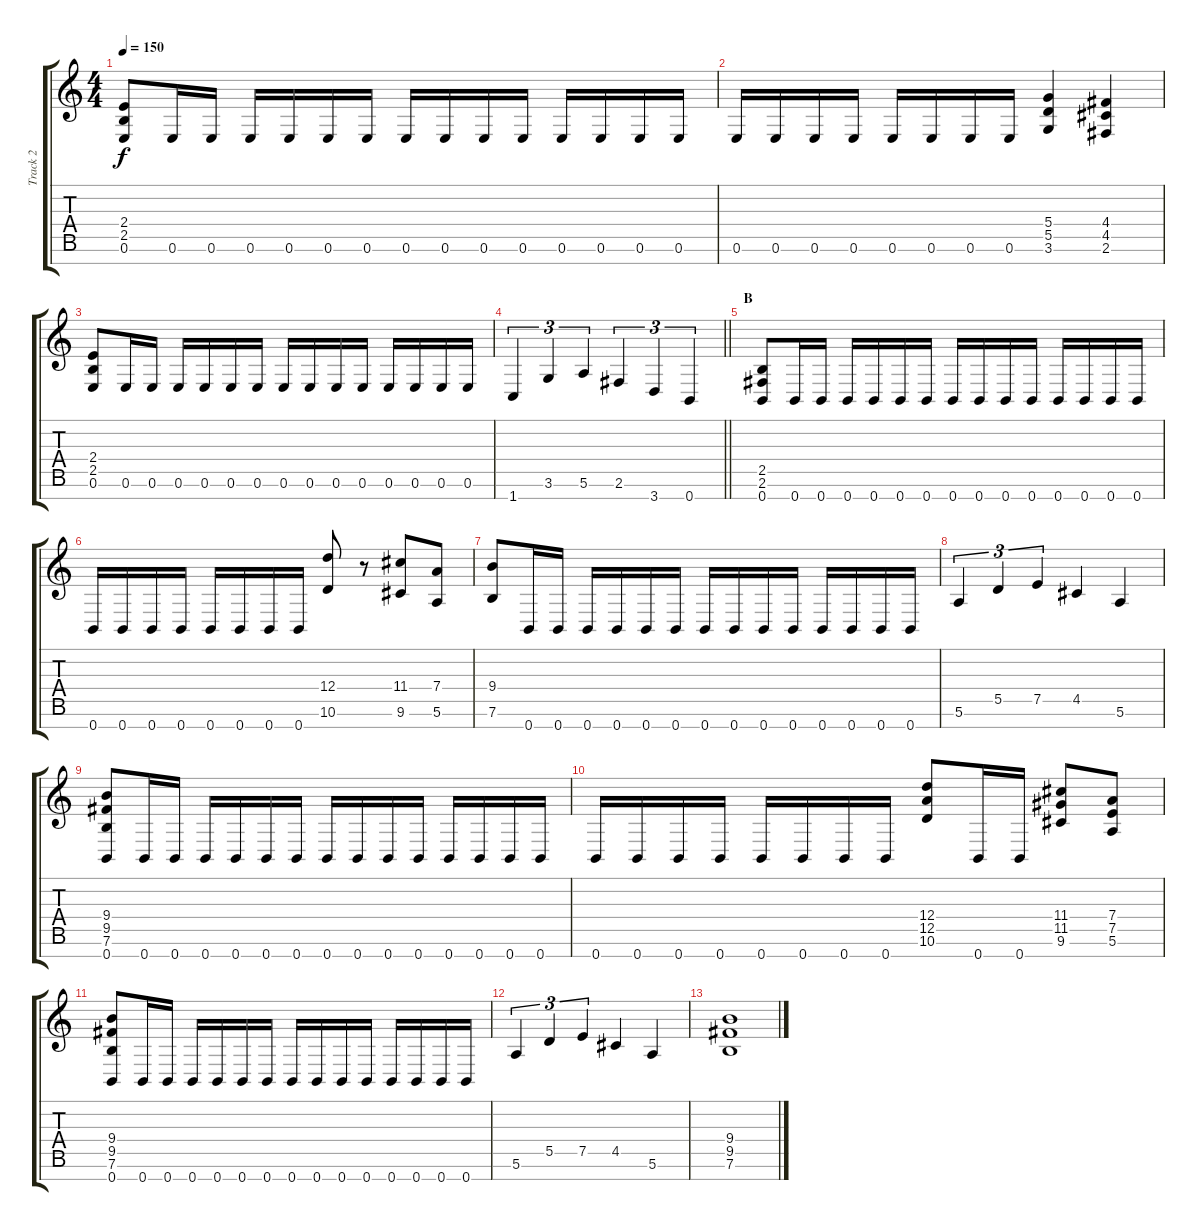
\track ("Track 2" "Track 2") {instrument distortionguitar}
\staff {score tabs}
\tuning (E4 B3 G3 D3 A2 E2 B1) {hide}
\ts (4 4)
\tempo 150
\clef g2
\ks c
(2.4 2.5 0.6).8{dy f} 0.6.16 0.6.16 0.6.16 0.6.16 0.6.16 0.6.16 0.6.16 0.6.16 0.6.16 0.6.16 0.6.16 0.6.16 0.6.16 0.6.16 |
0.6.16 0.6.16 0.6.16 0.6.16 0.6.16 0.6.16 0.6.16 0.6.16 (5.4 5.5 3.6).4 (4.4 4.5 2.6).4 |
(2.4 2.5 0.6).8 0.6.16 0.6.16 0.6.16 0.6.16 0.6.16 0.6.16 0.6.16 0.6.16 0.6.16 0.6.16 0.6.16 0.6.16 0.6.16 0.6.16 |
\barLineRight lightlight
1.7.4{tu (3 2)} 3.6.4{tu (3 2)} 5.6.4{tu (3 2)} 2.6.4{tu (3 2)} 3.7.4{tu (3 2)} 0.7.4{tu (3 2)} |
\section ("" "B")
(2.5 2.6 0.7).8 0.7.16 0.7.16 0.7.16 0.7.16 0.7.16 0.7.16 0.7.16 0.7.16 0.7.16 0.7.16 0.7.16 0.7.16 0.7.16 0.7.16 |
0.7.16 0.7.16 0.7.16 0.7.16 0.7.16 0.7.16 0.7.16 0.7.16 (12.4 10.6).8 r.8 (11.4 9.6).8 (7.4 5.6).8 |
(9.4 7.6).8 0.7.16 0.7.16 0.7.16 0.7.16 0.7.16 0.7.16 0.7.16 0.7.16 0.7.16 0.7.16 0.7.16 0.7.16 0.7.16 0.7.16 |
5.6.4{tu (3 2)} 5.5.4{tu (3 2)} 7.5.4{tu (3 2)} 4.5.4 5.6.4 |
(9.4 9.5 7.6 0.7).8 0.7.16 0.7.16 0.7.16 0.7.16 0.7.16 0.7.16 0.7.16 0.7.16 0.7.16 0.7.16 0.7.16 0.7.16 0.7.16 0.7.16 |
0.7.16 0.7.16 0.7.16 0.7.16 0.7.16 0.7.16 0.7.16 0.7.16 (12.4 12.5 10.6).8 0.7.16 0.7.16 (11.4 11.5 9.6).8 (7.4 7.5 5.6).8 |
(9.4 9.5 7.6 0.7).8 0.7.16 0.7.16 0.7.16 0.7.16 0.7.16 0.7.16 0.7.16 0.7.16 0.7.16 0.7.16 0.7.16 0.7.16 0.7.16 0.7.16 |
5.6.4{tu (3 2)} 5.5.4{tu (3 2)} 7.5.4{tu (3 2)} 4.5.4 5.6.4 |
(9.4 9.5 7.6).1
